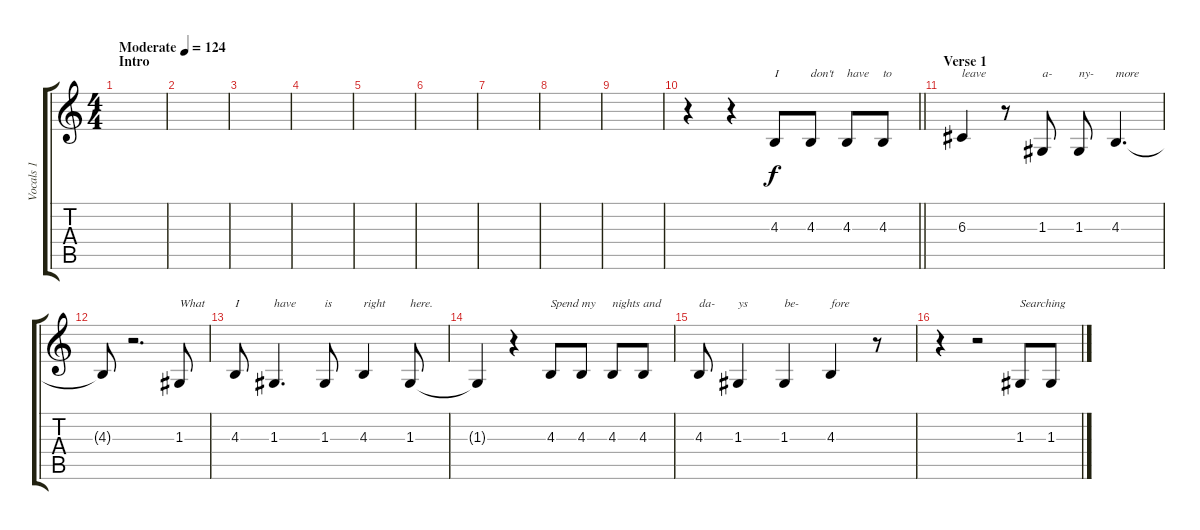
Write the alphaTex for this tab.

\track ("Vocals 1" "Vocals 1") {instrument altosax}
\staff {score tabs}
\tuning (E4 B3 G3 D3 A2 E2) {hide}
\ts (4 4)
\section ("" "Intro")
\tempo (124 "Moderate")
\clef g2
\ks c
|
|
|
|
|
|
|
|
|
\barLineRight lightlight
r.4 r.4 4.3.8{txt "I"} 4.3.8{txt "don't"} 4.3.8{txt "have"} 4.3.8{txt "to"} |
\section ("" "Verse 1")
6.3.4{txt "leave"} r.8 1.3.8{txt "a-"} 1.3.8{txt "ny-"} 4.3.4{d txt "more"} |
4.3{t}.8 r.2{d} 1.3.8{txt "What"} |
4.3.8{txt "I"} 1.3.4{d txt "have"} 1.3.8{txt "is"} 4.3.4{txt "right"} 1.3.8{txt "here."} |
1.3{t}.4 r.4 4.3.8{txt "Spend"} 4.3.8{txt "my"} 4.3.8{txt "nights"} 4.3.8{txt "and"} |
4.3.8{txt "da-"} 1.3.4{txt "ys"} 1.3.4{txt "be-"} 4.3.4{txt "fore"} r.8 |
r.4 r.2 1.3.8{txt "Searching"} 1.3.8
